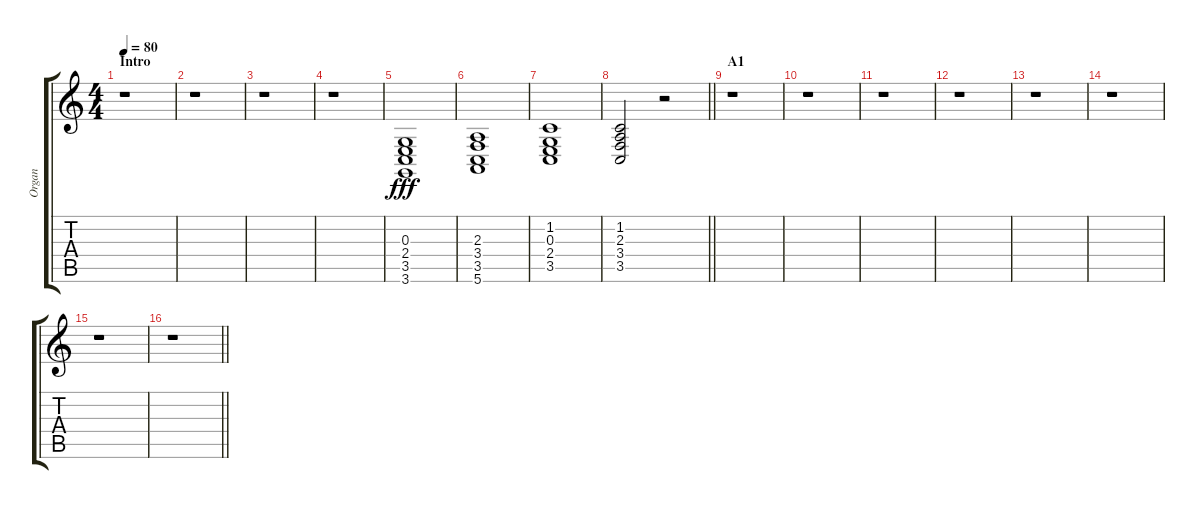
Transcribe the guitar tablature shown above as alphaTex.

\track ("Organ" "Organ") {instrument churchorgan}
\staff {score tabs}
\tuning (E4 B3 G3 D3 A2 E2) {hide}
\ts (4 4)
\section ("" "Intro")
\tempo 80
\clef g2
\ks c
r.1{dy fff instrument churchorgan} |
r.1 |
r.1 |
r.1 |
(0.3 2.4 3.5 3.6).1 |
(2.3 3.4 3.5 5.6).1 |
(1.2 0.3 2.4 3.5).1 |
\barLineRight lightlight
(1.2 2.3 3.4 3.5).2 r.2 |
\section ("" "A1")
r.1 |
r.1 |
r.1 |
r.1 |
r.1 |
r.1 |
r.1 |
\barLineRight lightlight
r.1
